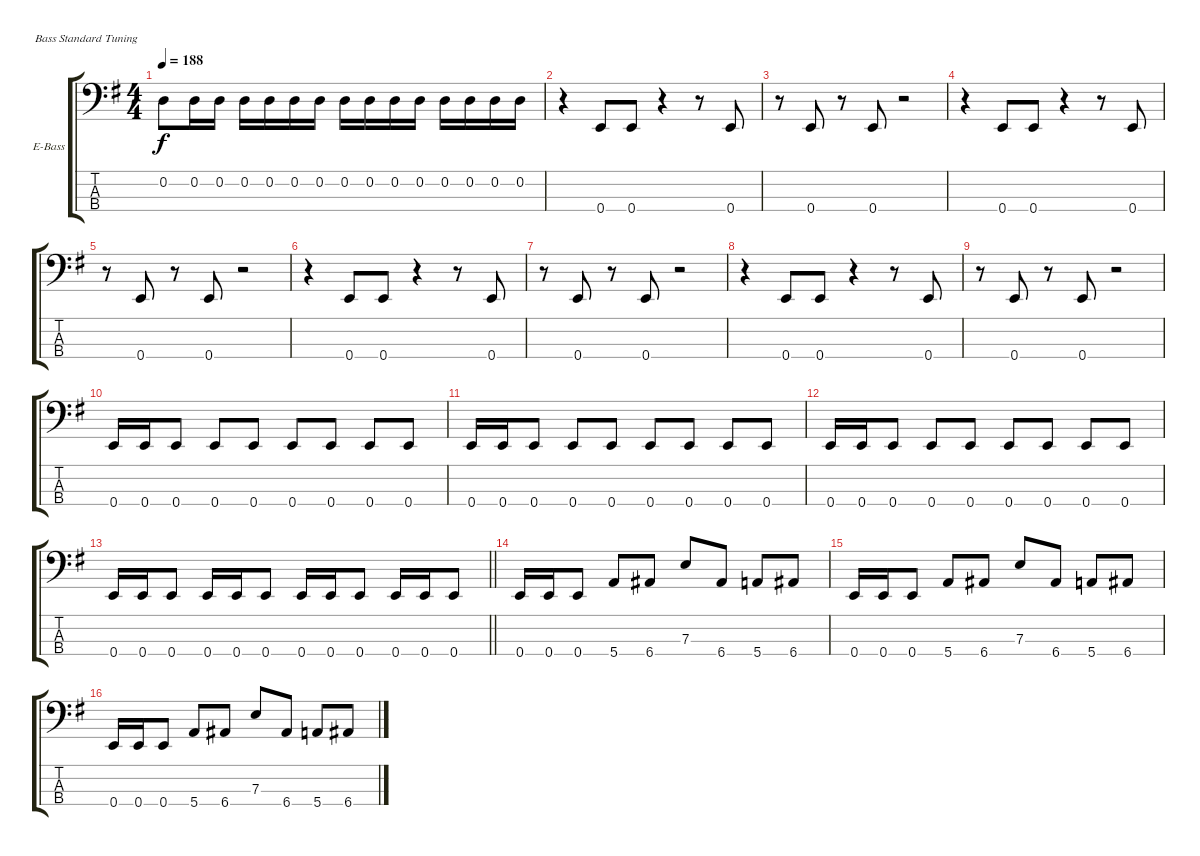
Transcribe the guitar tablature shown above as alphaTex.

\defaultSystemsLayout 4
\bracketExtendMode groupsimilarinstruments
\firstSystemTrackNameOrientation horizontal
\otherSystemsTrackNameOrientation horizontal
\track ("Bass" "E-Bass") {instrument electricbassfinger}
\staff {score tabs}
\tuning (G2 D2 A1 E1)
\ts (4 4)
\tempo 188
\clef f4
\ks g
0.2.8{dy f} 0.2.16 0.2.16 0.2.16 0.2.16 0.2.16 0.2.16 0.2.16 0.2.16 0.2.16 0.2.16 0.2.16 0.2.16 0.2.16 0.2.16 |
r.4 0.4.8 0.4.8 r.4 r.8 0.4.8 |
r.8 0.4.8 r.8 0.4.8 r.2 |
r.4 0.4.8 0.4.8 r.4 r.8 0.4.8 |
r.8 0.4.8 r.8 0.4.8 r.2 |
r.4 0.4.8 0.4.8 r.4 r.8 0.4.8 |
r.8 0.4.8 r.8 0.4.8 r.2 |
r.4 0.4.8 0.4.8 r.4 r.8 0.4.8 |
r.8 0.4.8 r.8 0.4.8 r.2 |
0.4.16 0.4.16 0.4.8 0.4.8 0.4.8 0.4.8 0.4.8 0.4.8 0.4.8 |
0.4.16 0.4.16 0.4.8 0.4.8 0.4.8 0.4.8 0.4.8 0.4.8 0.4.8 |
0.4.16 0.4.16 0.4.8 0.4.8 0.4.8 0.4.8 0.4.8 0.4.8 0.4.8 |
\barLineRight lightlight
0.4.16 0.4.16 0.4.8 0.4.16 0.4.16 0.4.8 0.4.16 0.4.16 0.4.8 0.4.16 0.4.16 0.4.8 |
0.4.16 0.4.16 0.4.8 5.4.8 6.4.8 7.3.8 6.4.8 5.4.8 6.4.8 |
0.4.16 0.4.16 0.4.8 5.4.8 6.4.8 7.3.8 6.4.8 5.4.8 6.4.8 |
0.4.16 0.4.16 0.4.8 5.4.8 6.4.8 7.3.8 6.4.8 5.4.8 6.4.8
